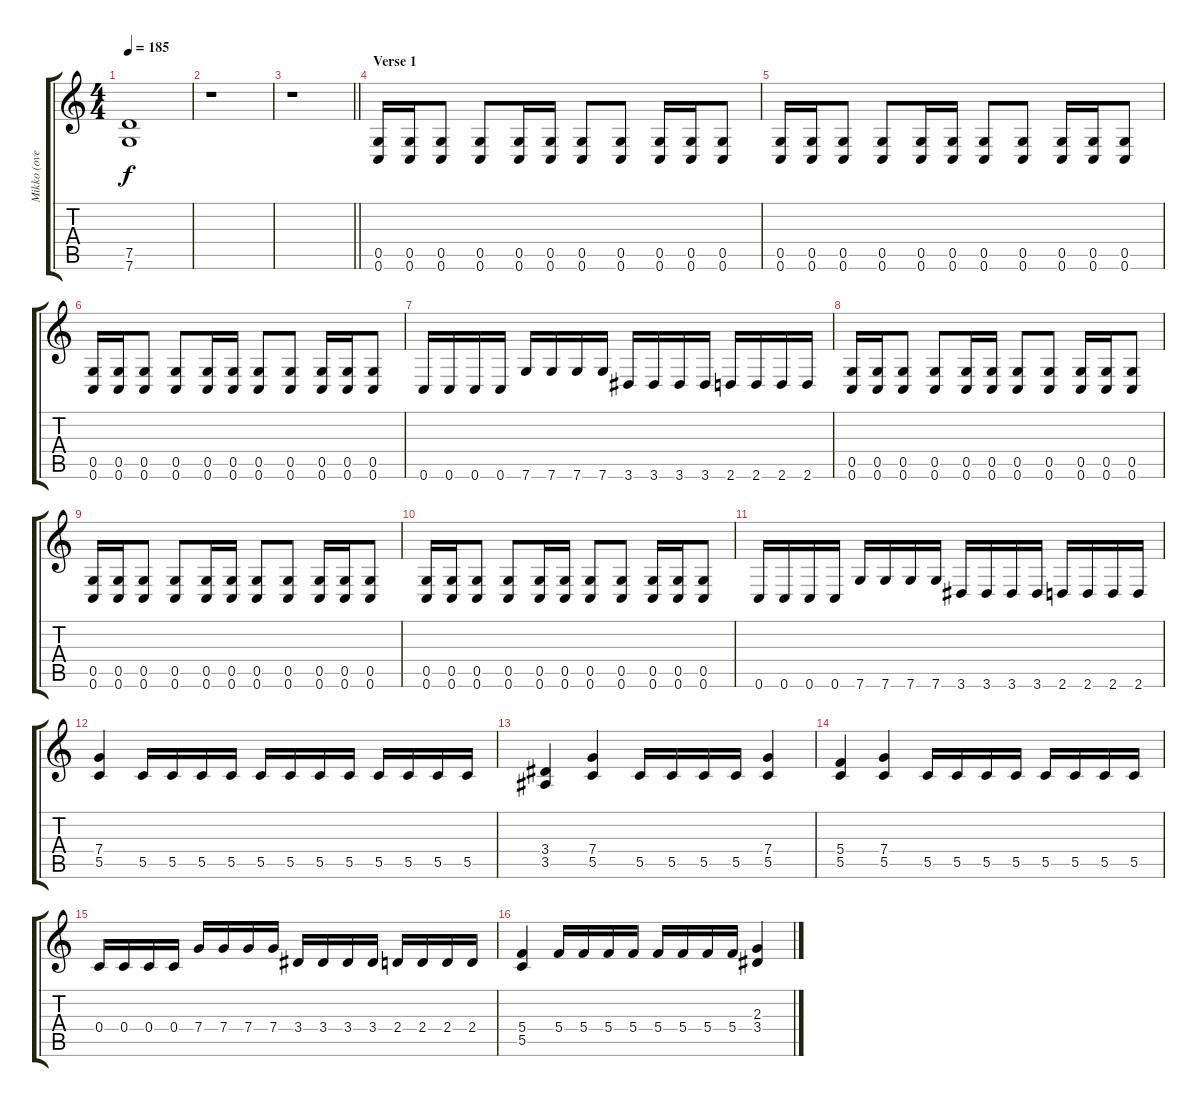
\track ("Mikko (overdub)" "Mikko (ove") {instrument overdrivenguitar}
\staff {score tabs}
\tuning (D4 A3 F3 C3 G2 C2) {hide}
\ts (4 4)
\tempo 185
\clef g2
\ks c
(7.5{t} 7.6{t}).1{dy f} |
r.1 |
\barLineRight lightlight
r.1 |
\section ("" "Verse 1")
(0.5 0.6).16 (0.5 0.6).16 (0.5 0.6).8 (0.5 0.6).8 (0.5 0.6).16 (0.5 0.6).16 (0.5 0.6).8 (0.5 0.6).8 (0.5 0.6).16 (0.5 0.6).16 (0.5 0.6).8 |
(0.5 0.6).16 (0.5 0.6).16 (0.5 0.6).8 (0.5 0.6).8 (0.5 0.6).16 (0.5 0.6).16 (0.5 0.6).8 (0.5 0.6).8 (0.5 0.6).16 (0.5 0.6).16 (0.5 0.6).8 |
(0.5 0.6).16 (0.5 0.6).16 (0.5 0.6).8 (0.5 0.6).8 (0.5 0.6).16 (0.5 0.6).16 (0.5 0.6).8 (0.5 0.6).8 (0.5 0.6).16 (0.5 0.6).16 (0.5 0.6).8 |
0.6.16 0.6.16 0.6.16 0.6.16 7.6.16 7.6.16 7.6.16 7.6.16 3.6.16 3.6.16 3.6.16 3.6.16 2.6.16 2.6.16 2.6.16 2.6.16 |
(0.5 0.6).16 (0.5 0.6).16 (0.5 0.6).8 (0.5 0.6).8 (0.5 0.6).16 (0.5 0.6).16 (0.5 0.6).8 (0.5 0.6).8 (0.5 0.6).16 (0.5 0.6).16 (0.5 0.6).8 |
(0.5 0.6).16 (0.5 0.6).16 (0.5 0.6).8 (0.5 0.6).8 (0.5 0.6).16 (0.5 0.6).16 (0.5 0.6).8 (0.5 0.6).8 (0.5 0.6).16 (0.5 0.6).16 (0.5 0.6).8 |
(0.5 0.6).16 (0.5 0.6).16 (0.5 0.6).8 (0.5 0.6).8 (0.5 0.6).16 (0.5 0.6).16 (0.5 0.6).8 (0.5 0.6).8 (0.5 0.6).16 (0.5 0.6).16 (0.5 0.6).8 |
0.6.16 0.6.16 0.6.16 0.6.16 7.6.16 7.6.16 7.6.16 7.6.16 3.6.16 3.6.16 3.6.16 3.6.16 2.6.16 2.6.16 2.6.16 2.6.16 |
(7.4 5.5).4 5.5.16 5.5.16 5.5.16 5.5.16 5.5.16 5.5.16 5.5.16 5.5.16 5.5.16 5.5.16 5.5.16 5.5.16 |
(3.4 3.5).4 (7.4 5.5).4 5.5.16 5.5.16 5.5.16 5.5.16 (7.4 5.5).4 |
(5.4 5.5).4 (7.4 5.5).4 5.5.16 5.5.16 5.5.16 5.5.16 5.5.16 5.5.16 5.5.16 5.5.16 |
0.4.16 0.4.16 0.4.16 0.4.16 7.4.16 7.4.16 7.4.16 7.4.16 3.4.16 3.4.16 3.4.16 3.4.16 2.4.16 2.4.16 2.4.16 2.4.16 |
(5.4 5.5).4 5.4.16 5.4.16 5.4.16 5.4.16 5.4.16 5.4.16 5.4.16 5.4.16 (2.3 3.4).4
